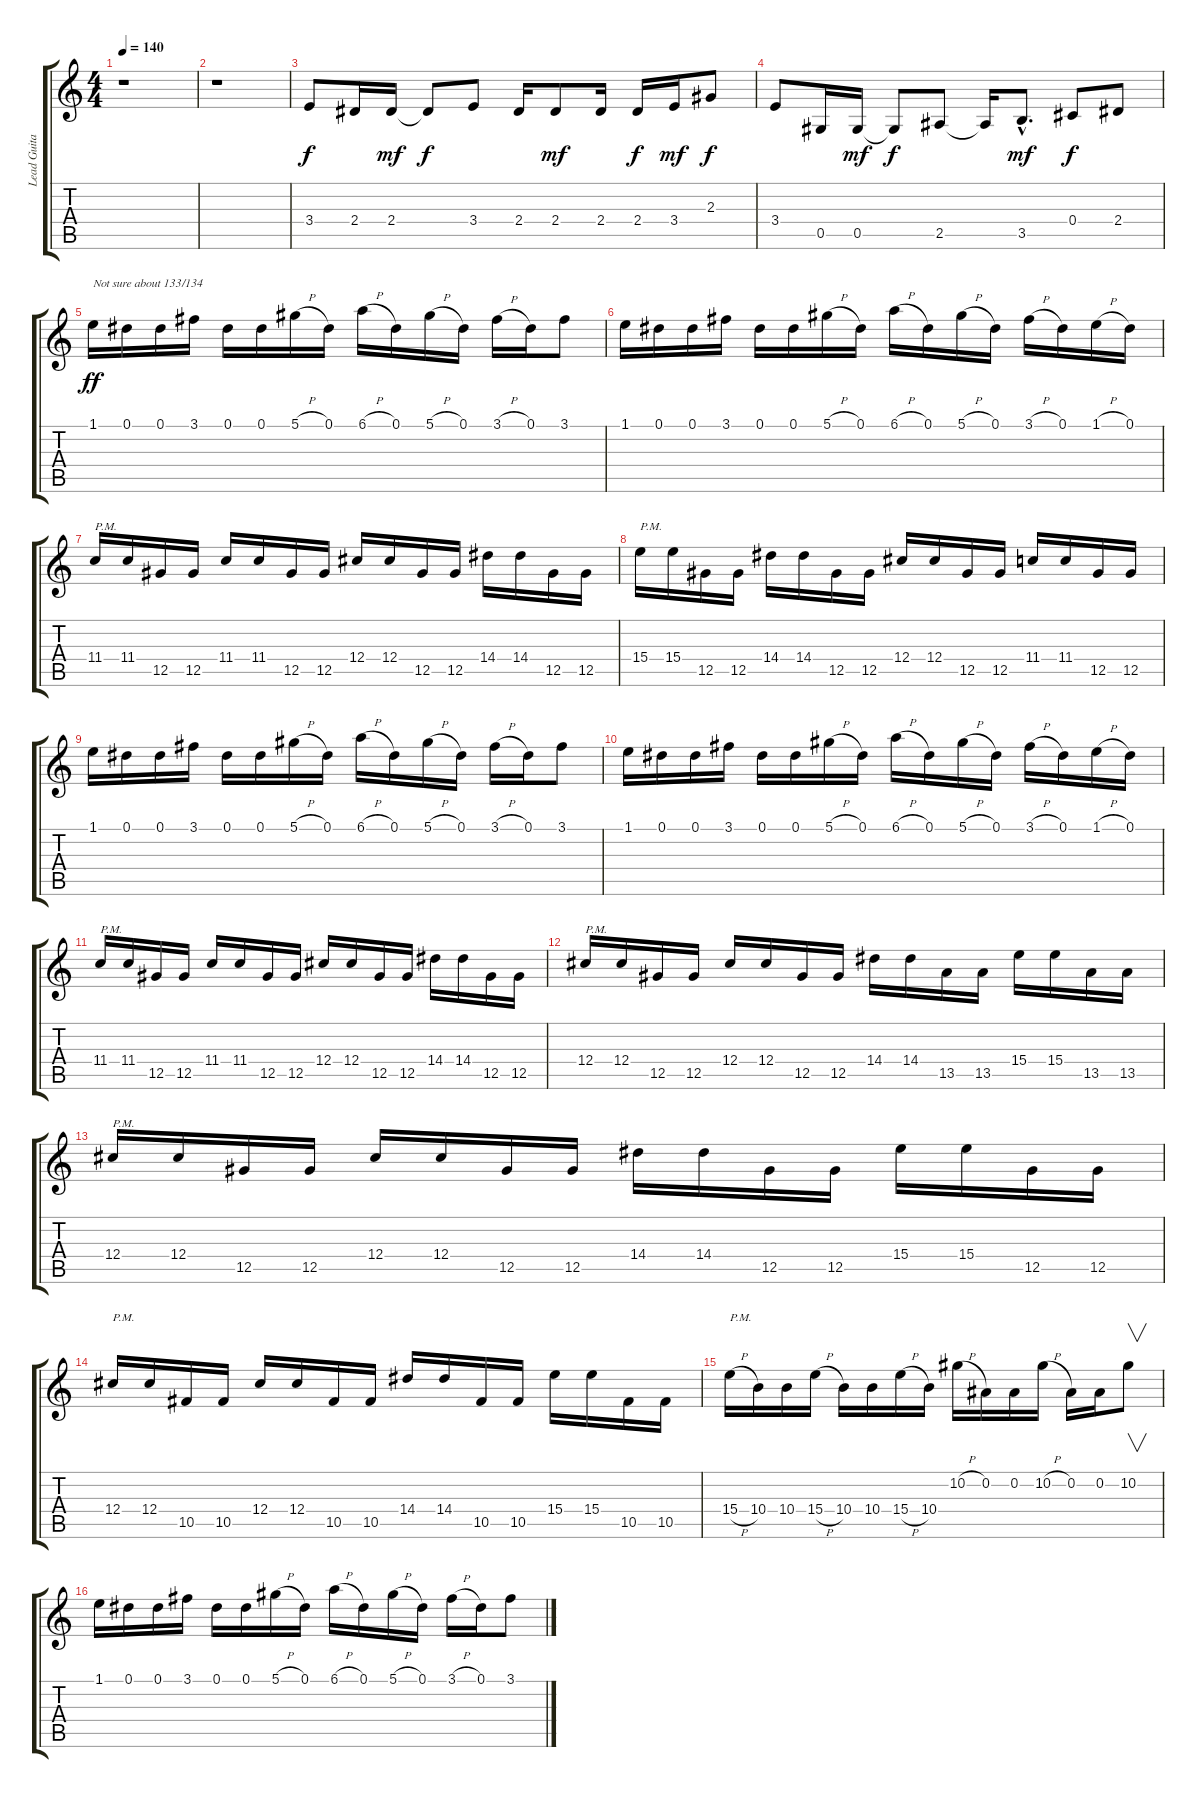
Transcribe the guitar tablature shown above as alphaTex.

\track ("Lead Guitar" "Lead Guita") {instrument overdrivenguitar}
\staff {score tabs}
\tuning (Eb4 Bb3 Gb3 Db3 Ab2 Eb2) {hide}
\ts (4 4)
\tempo 140
\clef g2
\ks c
r.1{dy mf} |
r.1 |
3.4.8{dy f instrument distortionguitar} 2.4.16 2.4.16{dy mf} 2.4{t}.8{dy f} 3.4.8 2.4.16 2.4.8{dy mf} 2.4.16 2.4.16{dy f} 3.4.16{dy mf} 2.3.8{dy f} |
3.4.8 0.5.16 0.5.16{dy mf} 0.5{t}.8{dy f} 2.5.8 2.5{t}.16 3.5{hac}.8{d dy mf} 0.4.8{dy f} 2.4.8 |
1.1.16{txt "Not sure about 133/134" dy ff} 0.1.16 0.1.16 3.1.16 0.1.16 0.1.16 5.1{h}.16 0.1.16 6.1{h}.16 0.1.16 5.1{h}.16 0.1.16 3.1{h}.16 0.1.16 3.1.8 |
1.1.16 0.1.16 0.1.16 3.1.16 0.1.16 0.1.16 5.1{h}.16 0.1.16 6.1{h}.16 0.1.16 5.1{h}.16 0.1.16 3.1{h}.16 0.1.16 1.1{h}.16 0.1.16 |
11.4.16{txt "P.M."} 11.4.16 12.5.16 12.5.16 11.4.16 11.4.16 12.5.16 12.5.16 12.4.16 12.4.16 12.5.16 12.5.16 14.4.16 14.4.16 12.5.16 12.5.16 |
15.4.16{txt "P.M."} 15.4.16 12.5.16 12.5.16 14.4.16 14.4.16 12.5.16 12.5.16 12.4.16 12.4.16 12.5.16 12.5.16 11.4.16 11.4.16 12.5.16 12.5.16 |
1.1.16 0.1.16 0.1.16 3.1.16 0.1.16 0.1.16 5.1{h}.16 0.1.16 6.1{h}.16 0.1.16 5.1{h}.16 0.1.16 3.1{h}.16 0.1.16 3.1.8 |
1.1.16 0.1.16 0.1.16 3.1.16 0.1.16 0.1.16 5.1{h}.16 0.1.16 6.1{h}.16 0.1.16 5.1{h}.16 0.1.16 3.1{h}.16 0.1.16 1.1{h}.16 0.1.16 |
11.4.16{txt "P.M."} 11.4.16 12.5.16 12.5.16 11.4.16 11.4.16 12.5.16 12.5.16 12.4.16 12.4.16 12.5.16 12.5.16 14.4.16 14.4.16 12.5.16 12.5.16 |
12.4.16{txt "P.M."} 12.4.16 12.5.16 12.5.16 12.4.16 12.4.16 12.5.16 12.5.16 14.4.16 14.4.16 13.5.16 13.5.16 15.4.16 15.4.16 13.5.16 13.5.16 |
12.4.16{txt "P.M."} 12.4.16 12.5.16 12.5.16 12.4.16 12.4.16 12.5.16 12.5.16 14.4.16 14.4.16 12.5.16 12.5.16 15.4.16 15.4.16 12.5.16 12.5.16 |
12.4.16{txt "P.M."} 12.4.16 10.5.16 10.5.16 12.4.16 12.4.16 10.5.16 10.5.16 14.4.16 14.4.16 10.5.16 10.5.16 15.4.16 15.4.16 10.5.16 10.5.16 |
15.4{h}.16{txt "P.M."} 10.4.16 10.4.16 15.4{h}.16 10.4.16 10.4.16 15.4{h}.16 10.4.16 10.2{h}.16 0.2.16 0.2.16 10.2{h}.16 0.2.16 0.2.16 10.2.8{v} |
1.1.16 0.1.16 0.1.16 3.1.16 0.1.16 0.1.16 5.1{h}.16 0.1.16 6.1{h}.16 0.1.16 5.1{h}.16 0.1.16 3.1{h}.16 0.1.16 3.1.8
